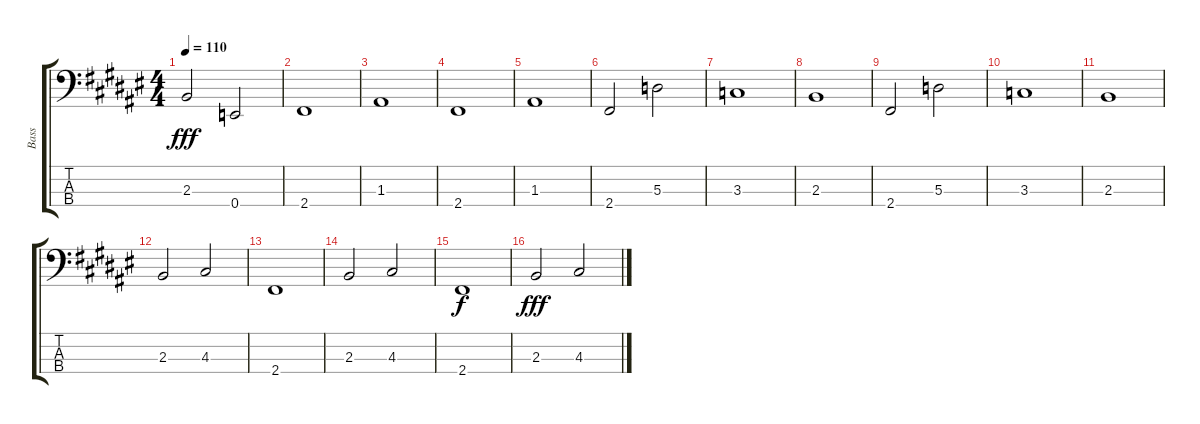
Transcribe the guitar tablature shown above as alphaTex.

\track ("Bass" "Bass") {instrument electricbassfinger}
\staff {score tabs}
\tuning (G2 D2 A1 E1) {hide}
\ts (4 4)
\tempo 110
\clef f4
\ks f#
2.3.2{dy fff} 0.4.2 |
2.4.1 |
1.3.1 |
2.4.1 |
1.3.1 |
2.4.2 5.3.2 |
3.3.1 |
2.3.1 |
2.4.2 5.3.2 |
3.3.1 |
2.3.1 |
2.3.2 4.3.2 |
2.4.1 |
2.3.2 4.3.2 |
2.4.1{dy f} |
2.3.2{dy fff} 4.3.2
